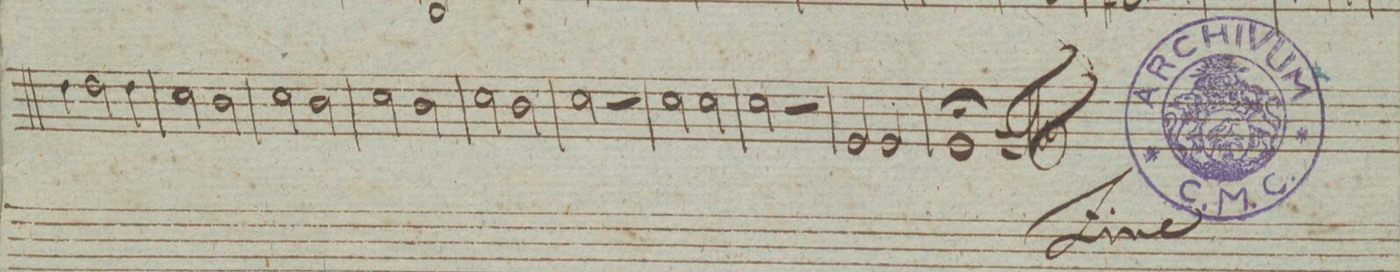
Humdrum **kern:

**kern	**dynam
*I"Oboie 2do	*
*clefG2	*
*k[]	*
*met(c|)	*
*M2/2	*
4dd\	.
2dd\	.
4dd\	.
=86	=86
2cc\	.
2b\	.
=87	=87
2cc\	.
2b\	.
=88	=88
2cc\	.
2b\	.
=89	=89
2cc\	.
2b\	.
=90	=90
2cc\	.
2r	.
=91	=91
2cc\	.
2cc\	.
=92	=92
2cc\	.
2r	.
=93	=93
2e/	.
2e/	.
=94	=94
1e/;	.
==	==
*-	*-
